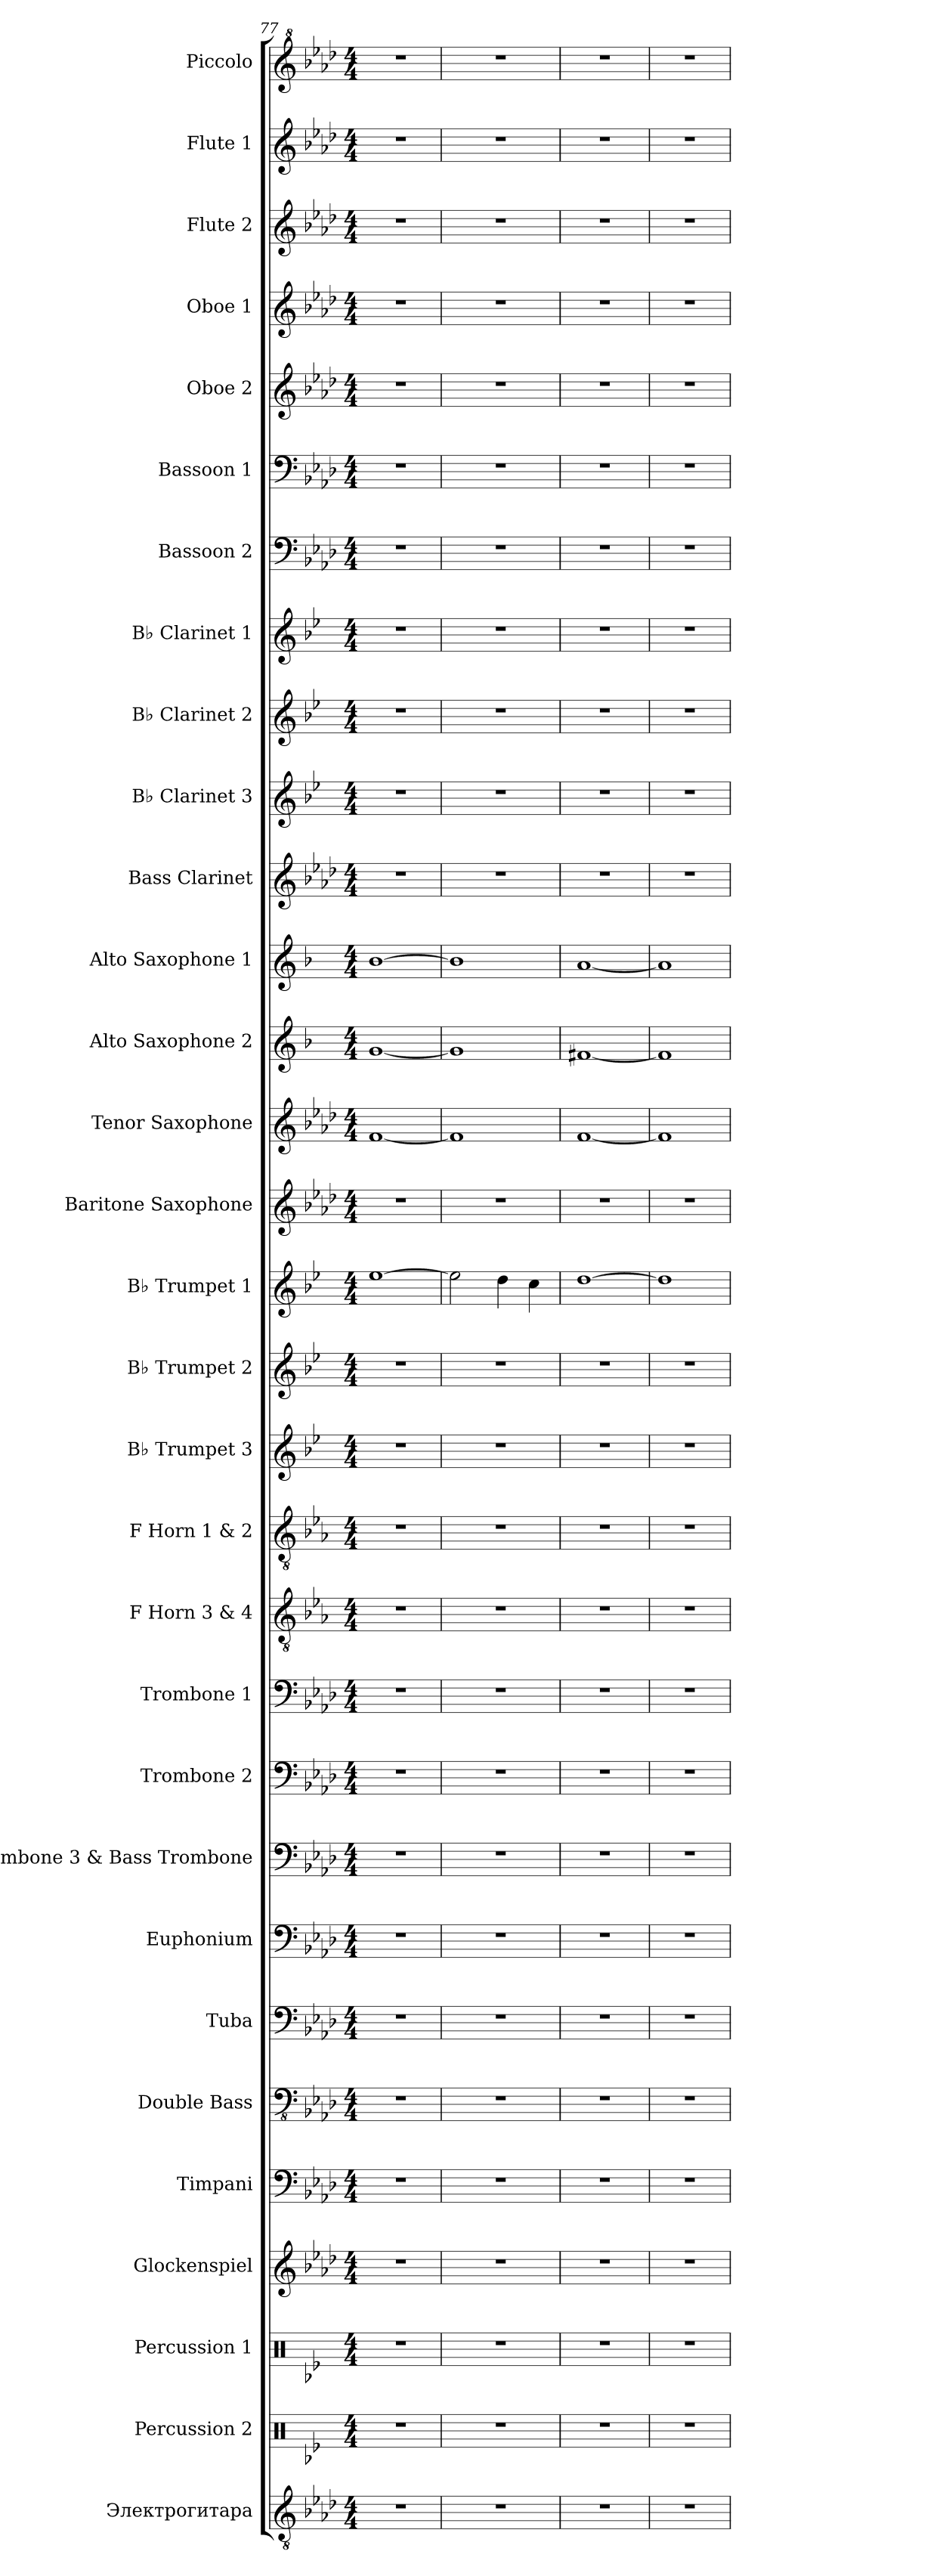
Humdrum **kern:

**kern	**kern	**kern	**kern	**kern	**kern	**kern	**kern	**kern	**kern	**kern	**kern	**kern	**kern	**kern	**kern	**kern	**kern	**kern	**kern	**kern	**kern	**kern	**kern	**kern	**kern	**kern	**kern	**kern	**kern	**kern
*part31	*part30	*part29	*part28	*part27	*part26	*part25	*part24	*part23	*part22	*part21	*part20	*part19	*part18	*part17	*part16	*part15	*part14	*part13	*part12	*part11	*part10	*part9	*part8	*part7	*part6	*part5	*part4	*part3	*part2	*part1
*staff31	*staff30	*staff29	*staff28	*staff27	*staff26	*staff25	*staff24	*staff23	*staff22	*staff21	*staff20	*staff19	*staff18	*staff17	*staff16	*staff15	*staff14	*staff13	*staff12	*staff11	*staff10	*staff9	*staff8	*staff7	*staff6	*staff5	*staff4	*staff3	*staff2	*staff1
*I"Электрогитара	*I"Percussion 2	*I"Percussion 1	*I"Glockenspiel	*I"Timpani	*I"Double Bass	*I"Tuba	*I"Euphonium	*I"Trombone 3 &amp; Bass Trombone	*I"Trombone 2	*I"Trombone 1	*I"F Horn 3 &amp; 4	*I"F Horn 1 &amp; 2	*I"B♭ Trumpet 3	*I"B♭ Trumpet 2	*I"B♭ Trumpet 1	*I"Baritone Saxophone	*I"Tenor Saxophone	*I"Alto Saxophone 2	*I"Alto Saxophone 1	*I"Bass Clarinet	*I"B♭ Clarinet 3	*I"B♭ Clarinet 2	*I"B♭ Clarinet 1	*I"Bassoon 2	*I"Bassoon 1	*I"Oboe 2	*I"Oboe 1	*I"Flute 2	*I"Flute 1	*I"Piccolo
*	*I'Perc. 2	*I'Perc. 1	*I'Glk.	*I'Timp.	*I'Db.	*I'Tba.	*I'Euph.	*I'Tbn. 3 B. Tbn.	*I'Tbn. 2	*I'Tbn. 1	*I'F Hn. 3 4	*I'F Hn. 1 2	*I'B♭ Tpt. 3	*I'B♭ Tpt. 2	*I'B♭ Tpt. 1	*I'Bar. Sax.	*I'T. Sax.	*I'A. Sax. 2	*I'A. Sax. 1	*I'B. Cl.	*I'B♭ Cl. 3	*I'B♭ Cl. 2	*I'B♭ Cl. 1	*I'Bsn. 2	*I'Bsn. 1	*I'Ob. 2	*I'Ob. 1	*I'Fl. 2	*I'Fl. 1	*I'Picc.
*clefGv2	*clefX	*clefX	*clefG2	*clefF4	*clefFv4	*clefF4	*clefF4	*clefF4	*clefF4	*clefF4	*clefGv2	*clefGv2	*clefG2	*clefG2	*clefG2	*clefG2	*clefG2	*clefG2	*clefG2	*clefG2	*clefG2	*clefG2	*clefG2	*clefF4	*clefF4	*clefG2	*clefG2	*clefG2	*clefG2	*clefG^2
*	*	*	*ITrd-14c-24	*	*	*	*	*	*	*	*ITrd4c7	*ITrd4c7	*ITrd1c2	*ITrd1c2	*ITrd1c2	*ITrd12c21	*ITrd8c14	*ITrd5c9	*ITrd5c9	*ITrd8c14	*ITrd1c2	*ITrd1c2	*ITrd1c2	*	*	*	*	*	*	*ITrd-7c-12
*k[b-e-a-d-]	*k[b-e-]	*k[b-e-]	*k[b-e-a-d-]	*k[b-e-a-d-]	*k[b-e-a-d-]	*k[b-e-a-d-]	*k[b-e-a-d-]	*k[b-e-a-d-]	*k[b-e-a-d-]	*k[b-e-a-d-]	*k[b-e-a-d-]	*k[b-e-a-d-]	*k[b-e-a-d-]	*k[b-e-a-d-]	*k[b-e-a-d-]	*k[b-e-a-d-]	*k[b-e-a-d-]	*k[b-e-a-d-]	*k[b-e-a-d-]	*k[b-e-a-d-]	*k[b-e-a-d-]	*k[b-e-a-d-]	*k[b-e-a-d-]	*k[b-e-a-d-]	*k[b-e-a-d-]	*k[b-e-a-d-]	*k[b-e-a-d-]	*k[b-e-a-d-]	*k[b-e-a-d-]	*k[b-e-a-d-]
*M4/4	*M4/4	*M4/4	*M4/4	*M4/4	*M4/4	*M4/4	*M4/4	*M4/4	*M4/4	*M4/4	*M4/4	*M4/4	*M4/4	*M4/4	*M4/4	*M4/4	*M4/4	*M4/4	*M4/4	*M4/4	*M4/4	*M4/4	*M4/4	*M4/4	*M4/4	*M4/4	*M4/4	*M4/4	*M4/4	*M4/4
=77	=77	=77	=77	=77	=77	=77	=77	=77	=77	=77	=77	=77	=77	=77	=77	=77	=77	=77	=77	=77	=77	=77	=77	=77	=77	=77	=77	=77	=77	=77
1r	1r	1r	1r	1r	1r	1r	1r	1r	1r	1r	1r	1r	1r	1r	[1dd-	1r	[1F	[1B-	[1d-	1r	1r	1r	1r	1r	1r	1r	1r	1r	1r	1r
=78	=78	=78	=78	=78	=78	=78	=78	=78	=78	=78	=78	=78	=78	=78	=78	=78	=78	=78	=78	=78	=78	=78	=78	=78	=78	=78	=78	=78	=78	=78
1r	1r	1r	1r	1r	1r	1r	1r	1r	1r	1r	1r	1r	1r	1r	2dd-\]	1r	1F]	1B-]	1d-]	1r	1r	1r	1r	1r	1r	1r	1r	1r	1r	1r
.	.	.	.	.	.	.	.	.	.	.	.	.	.	.	4cc\	.	.	.	.	.	.	.	.	.	.	.	.	.	.	.
.	.	.	.	.	.	.	.	.	.	.	.	.	.	.	4b-\	.	.	.	.	.	.	.	.	.	.	.	.	.	.	.
=79	=79	=79	=79	=79	=79	=79	=79	=79	=79	=79	=79	=79	=79	=79	=79	=79	=79	=79	=79	=79	=79	=79	=79	=79	=79	=79	=79	=79	=79	=79
1r	1r	1r	1r	1r	1r	1r	1r	1r	1r	1r	1r	1r	1r	1r	[1cc	1r	[1F	[1An	[1c	1r	1r	1r	1r	1r	1r	1r	1r	1r	1r	1r
=80	=80	=80	=80	=80	=80	=80	=80	=80	=80	=80	=80	=80	=80	=80	=80	=80	=80	=80	=80	=80	=80	=80	=80	=80	=80	=80	=80	=80	=80	=80
1r	1r	1r	1r	1r	1r	1r	1r	1r	1r	1r	1r	1r	1r	1r	1cc]	1r	1F]	1A]	1c]	1r	1r	1r	1r	1r	1r	1r	1r	1r	1r	1r
=	=	=	=	=	=	=	=	=	=	=	=	=	=	=	=	=	=	=	=	=	=	=	=	=	=	=	=	=	=	=
*-	*-	*-	*-	*-	*-	*-	*-	*-	*-	*-	*-	*-	*-	*-	*-	*-	*-	*-	*-	*-	*-	*-	*-	*-	*-	*-	*-	*-	*-	*-
